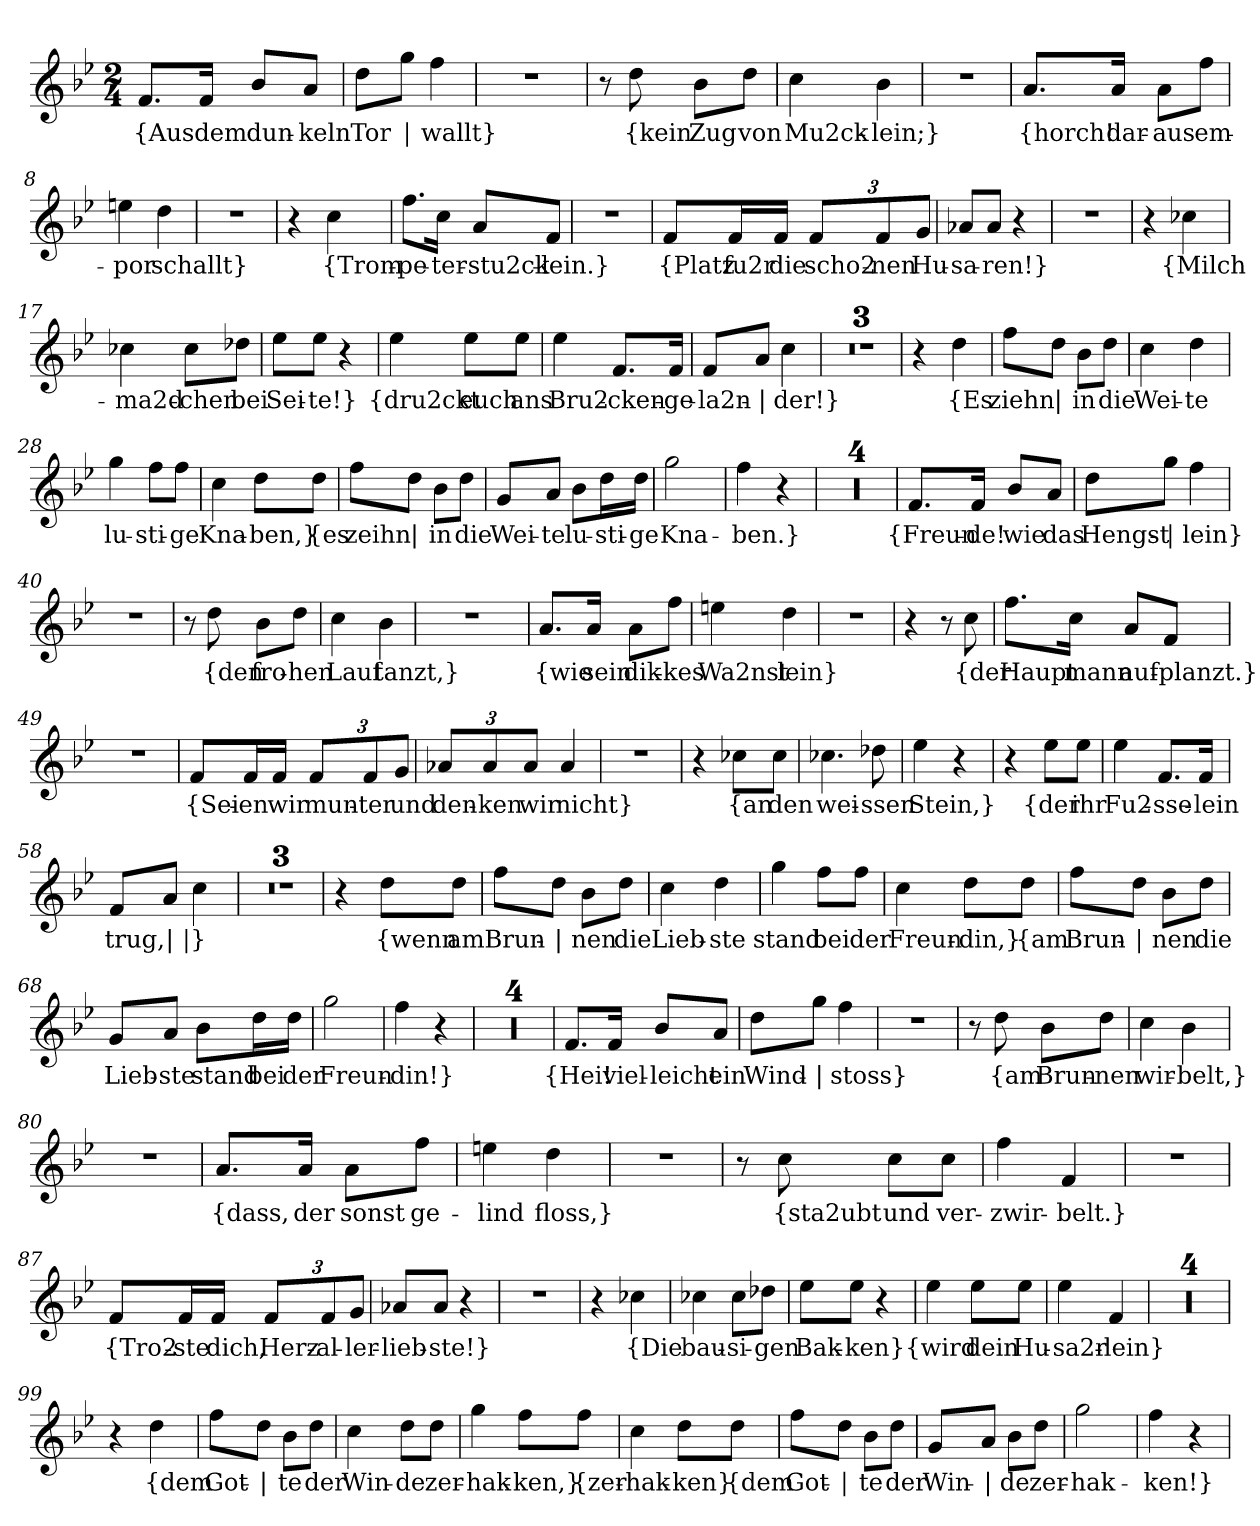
**kern	**text
*part1	*part1
*staff1	*staff1
*clefG2	*
*k[b-e-]	*
*M2/4	*
=1	=1
!	!LO:LY:b
8.f/L	{Aus
!	!LO:LY:b
16f/Jk	dem
!	!LO:LY:b
8b-/L	dun-
!	!LO:LY:b
8a/J	-keln
=2	=2
!	!LO:LY:b
8dd\L	Tor
!	!LO:LY:b
8gg\J	|
!	!LO:LY:b
4ff\	wallt}
=3	=3
2r	.
=4	=4
8r	.
!	!LO:LY:b
8dd\	{kein
!	!LO:LY:b
8b-\L	Zug
!	!LO:LY:b
8dd\J	von
=5	=5
!	!LO:LY:b
4cc\	Mu2ck-
!	!LO:LY:b
4b-\	lein;}
=6	=6
2r	.
=7	=7
!	!LO:LY:b
8.a/L	{horch!
!	!LO:LY:b
16a/Jk	dar-
!	!LO:LY:b
8a\L	-aus
!	!LO:LY:b
8ff\J	em-
!!LO:LB:g=z
=8	=8
!	!LO:LY:b
4een\	-por
!	!LO:LY:b
4dd\	schallt}
=9	=9
2r	.
=10	=10
4r	.
!	!LO:LY:b
4cc\	{Trom-
=11	=11
!	!LO:LY:b
8.ff\L	-pe-
!	!LO:LY:b
16cc\Jk	-ter-
!	!LO:LY:b
8a/L	-stu2ck-
!	!LO:LY:b
8f/J	-lein.}
=12	=12
2r	.
=13	=13
!	!LO:LY:b
8f/L	{Platz
!	!LO:LY:b
16f/L	fu2r
!	!LO:LY:b
16f/JJ	die
*Xbrackettup	*
!	!LO:LY:b
12f/L	scho2-
!	!LO:LY:b
12f/	-nen
!	!LO:LY:b
12g/J	Hu-
=14	=14
!	!LO:LY:b
8a-X/L	-sa-
!	!LO:LY:b
8a-/J	ren!}
4r	.
!!LO:LB:g=z
=15	=15
2r	.
=16	=16
4r	.
!	!LO:LY:b
4cc-X\	{Milch-
=17	=17
!	!LO:LY:b
4cc-X\	-ma2d-
!	!LO:LY:b
8cc-\L	-chen
!	!LO:LY:b
8dd-X\J	bei
=18	=18
!	!LO:LY:b
8ee-\L	Sei-
!	!LO:LY:b
8ee-\J	-te!}
4r	.
=19	=19
!	!LO:LY:b
4ee-\	{dru2ckt
!	!LO:LY:b
8ee-\L	euch
!	!LO:LY:b
8ee-\J	ans
=20	=20
!	!LO:LY:b
4ee-\	Bru2-
!	!LO:LY:b
8.f/L	-cken-
!	!LO:LY:b
16f/Jk	-ge-
=21	=21
!	!LO:LY:b
8f/L	-la2n-
!	!LO:LY:b
8a/J	|
!	!LO:LY:b
4cc\	-der!}
=22	=22
2r	.
!!LO:LB:g=z
=23	=23
2r	.
=24	=24
2r	.
=25	=25
4r	.
!	!LO:LY:b
4dd\	{Es
=26	=26
!	!LO:LY:b
8ff\L	ziehn
!	!LO:LY:b
8dd\J	|
!	!LO:LY:b
8b-\L	in
!	!LO:LY:b
8dd\J	die
=27	=27
!	!LO:LY:b
4cc\	Wei-
!	!LO:LY:b
4dd\	-te
=28	=28
!	!LO:LY:b
4gg\	lu-
!	!LO:LY:b
8ff\L	-sti-
!	!LO:LY:b
8ff\J	-ge
=29	=29
!	!LO:LY:b
4cc\	Kna-
!	!LO:LY:b
8dd\L	-ben,}
!	!LO:LY:b
8dd\J	{es
=30	=30
!	!LO:LY:b
8ff\L	zeihn
!	!LO:LY:b
8dd\J	|
!	!LO:LY:b
8b-\L	in
!	!LO:LY:b
8dd\J	die
=31	=31
!	!LO:LY:b
8g/L	Wei-
!	!LO:LY:b
8a/J	-te
!	!LO:LY:b
8b-\L	lu-
!	!LO:LY:b
16dd\L	-sti-
!	!LO:LY:b
16dd\JJ	-ge
!!LO:LB:g=z
=32	=32
!	!LO:LY:b
2gg\	Kna-
=33	=33
!	!LO:LY:b
4ff\	-ben.}
4r	.
=34	=34
2r	.
=35	=35
2r	.
=36	=36
2r	.
=37	=37
2r	.
=38	=38
!	!LO:LY:b
8.f/L	{Freun-
!	!LO:LY:b
16f/Jk	-de!
!	!LO:LY:b
8b-/L	wie
!	!LO:LY:b
8a/J	das
=39	=39
!	!LO:LY:b
8dd\L	Hengst-
!	!LO:LY:b
8gg\J	|
!	!LO:LY:b
4ff\	-lein}
=40	=40
2r	.
=41	=41
8r	.
!	!LO:LY:b
8dd\	{den
!	!LO:LY:b
8b-\L	fro-
!	!LO:LY:b
8dd\J	-hen
!!LO:LB:g=z
=42	=42
!	!LO:LY:b
4cc\	Lauf
!	!LO:LY:b
4b-\	tanzt,}
=43	=43
2r	.
=44	=44
!	!LO:LY:b
8.a/L	{wie
!	!LO:LY:b
16a/Jk	sein
!	!LO:LY:b
8a\L	dik-
!	!LO:LY:b
8ff\J	-kes
=45	=45
!	!LO:LY:b
4een\	Wa2nst-
!	!LO:LY:b
4dd\	-lein}
=46	=46
2r	.
=47	=47
4r	.
8r	.
!	!LO:LY:b
8cc\	{der
=48	=48
!	!LO:LY:b
8.ff\L	Haupt-
!	!LO:LY:b
16cc\Jk	-mann
!	!LO:LY:b
8a/L	auf-
!	!LO:LY:b
8f/J	-planzt.}
=49	=49
2r	.
!!LO:LB:g=z
=50	=50
!	!LO:LY:b
8f/L	{Sei-
!	!LO:LY:b
16f/L	-en
!	!LO:LY:b
16f/JJ	wir
!	!LO:LY:b
12f/L	mun-
!	!LO:LY:b
12f/	-ter
!	!LO:LY:b
12g/J	und
=51	=51
!	!LO:LY:b
12a-X/L	den-
!	!LO:LY:b
12a-/	-ken
!	!LO:LY:b
12a-/J	wir
!	!LO:LY:b
4a-/	nicht}
=52	=52
2r	.
=53	=53
4r	.
!	!LO:LY:b
8cc-X\L	{an
!	!LO:LY:b
8cc-\J	den
=54	=54
!	!LO:LY:b
4.cc-X\	wei-
!	!LO:LY:b
8dd-X\	-ssen
=55	=55
!	!LO:LY:b
4ee-\	Stein,}
4r	.
=56	=56
4r	.
!	!LO:LY:b
8ee-\L	{der
!	!LO:LY:b
8ee-\J	ihr
!!LO:LB:g=z
=57	=57
!	!LO:LY:b
4ee-\	Fu2-
!	!LO:LY:b
8.f/L	-sse-
!	!LO:LY:b
16f/Jk	-lein
=58	=58
!	!LO:LY:b
8f/L	trug,
!	!LO:LY:b
8a/J	|
!	!LO:LY:b
4cc\	|}
=59	=59
2r	.
=60	=60
2r	.
=61	=61
2r	.
=62	=62
4r	.
!	!LO:LY:b
8dd\L	{wenn
!	!LO:LY:b
8dd\J	am
=63	=63
!	!LO:LY:b
8ff\L	Brun-
!	!LO:LY:b
8dd\J	|
!	!LO:LY:b
8b-\L	-nen
!	!LO:LY:b
8dd\J	die
=64	=64
!	!LO:LY:b
4cc\	Lieb-
!	!LO:LY:b
4dd\	-ste
=65	=65
!	!LO:LY:b
4gg\	stand
!	!LO:LY:b
8ff\L	bei
!	!LO:LY:b
8ff\J	der
!!LO:LB:g=z
=66	=66
!	!LO:LY:b
4cc\	Freun-
!	!LO:LY:b
8dd\L	-din,}
!	!LO:LY:b
8dd\J	{am
=67	=67
!	!LO:LY:b
8ff\L	Brun-
!	!LO:LY:b
8dd\J	|
!	!LO:LY:b
8b-\L	-nen
!	!LO:LY:b
8dd\J	die
=68	=68
!	!LO:LY:b
8g/L	Lieb-
!	!LO:LY:b
8a/J	-ste
!	!LO:LY:b
8b-\L	stand
!	!LO:LY:b
16dd\L	bei
!	!LO:LY:b
16dd\JJ	der
=69	=69
!	!LO:LY:b
2gg\	Freun-
=70	=70
!	!LO:LY:b
4ff\	-din!}
4r	.
=71	=71
2r	.
=72	=72
2r	.
=73	=73
2r	.
=74	=74
2r	.
!!LO:LB:g=z
=75	=75
!	!LO:LY:b
8.f/L	{Hei!
!	!LO:LY:b
16f/Jk	viel-
!	!LO:LY:b
8b-/L	-leicht
!	!LO:LY:b
8a/J	ein
=76	=76
!	!LO:LY:b
8dd\L	Wind-
!	!LO:LY:b
8gg\J	|
!	!LO:LY:b
4ff\	-stoss}
=77	=77
2r	.
=78	=78
8r	.
!	!LO:LY:b
8dd\	{am
!	!LO:LY:b
8b-\L	Brun-
!	!LO:LY:b
8dd\J	-nen
=79	=79
!	!LO:LY:b
4cc\	wir-
!	!LO:LY:b
4b-\	-belt,}
=80	=80
2r	.
=81	=81
!	!LO:LY:b
8.a/L	{dass,
!	!LO:LY:b
16a/Jk	der
!	!LO:LY:b
8a\L	sonst
!	!LO:LY:b
8ff\J	ge-
!!LO:PB:g=z
=82	=82
!	!LO:LY:b
4een\	-lind
!	!LO:LY:b
4dd\	floss,}
=83	=83
2r	.
=84	=84
8r	.
!	!LO:LY:b
8cc\	{sta2ubt
!	!LO:LY:b
8cc\L	und
!	!LO:LY:b
8cc\J	ver-
=85	=85
!	!LO:LY:b
4ff\	-zwir-
!	!LO:LY:b
4f/	-belt.}
=86	=86
2r	.
=87	=87
!	!LO:LY:b
8f/L	{Tro2-
!	!LO:LY:b
16f/L	-ste
!	!LO:LY:b
16f/JJ	dich,
!	!LO:LY:b
12f/L	Herz-
!	!LO:LY:b
12f/	-al-
!	!LO:LY:b
12g/J	-ler-
=88	=88
!	!LO:LY:b
8a-X/L	-lieb-
!	!LO:LY:b
8a-/J	-ste!}
4r	.
=89	=89
2r	.
!!LO:LB:g=z
=90	=90
4r	.
!	!LO:LY:b
4cc-X\	{Die
=91	=91
!	!LO:LY:b
4cc-X\	bau-
!	!LO:LY:b
8cc-\L	-si-
!	!LO:LY:b
8dd-X\J	-gen
=92	=92
!	!LO:LY:b
8ee-\L	Bak-
!	!LO:LY:b
8ee-\J	-ken}
4r	.
=93	=93
!	!LO:LY:b
4ee-\	{wird
!	!LO:LY:b
8ee-\L	dein
!	!LO:LY:b
8ee-\J	Hu-
=94	=94
!	!LO:LY:b
4ee-\	-sa2r-
!	!LO:LY:b
4f/	lein}
=95	=95
2r	.
=96	=96
2r	.
=97	=97
2r	.
=98	=98
2r	.
=99	=99
4r	.
!	!LO:LY:b
4dd\	{dem
!!LO:LB:g=z
=100	=100
!	!LO:LY:b
8ff\L	Got-
!	!LO:LY:b
8dd\J	|
!	!LO:LY:b
8b-\L	-te
!	!LO:LY:b
8dd\J	der
=101	=101
!	!LO:LY:b
4cc\	Win-
!	!LO:LY:b
8dd\L	-de
!	!LO:LY:b
8dd\J	zer-
=102	=102
!	!LO:LY:b
4gg\	-hak-
!	!LO:LY:b
8ff\L	-ken,}
!	!LO:LY:b
8ff\J	{zer-
=103	=103
!	!LO:LY:b
4cc\	-hak-
!	!LO:LY:b
8dd\L	-ken}
!	!LO:LY:b
8dd\J	{dem
=104	=104
!	!LO:LY:b
8ff\L	Got-
!	!LO:LY:b
8dd\J	|
!	!LO:LY:b
8b-\L	-te
!	!LO:LY:b
8dd\J	der
=105	=105
!	!LO:LY:b
8g/L	Win-
!	!LO:LY:b
8a/J	|
!	!LO:LY:b
8b-\L	-de
!	!LO:LY:b
8dd\J	zer-
=106	=106
!	!LO:LY:b
2gg\	-hak-
!!LO:LB:g=z
=107	=107
!	!LO:LY:b
4ff\	-ken!}
4r	.
=	=
*-	*-
